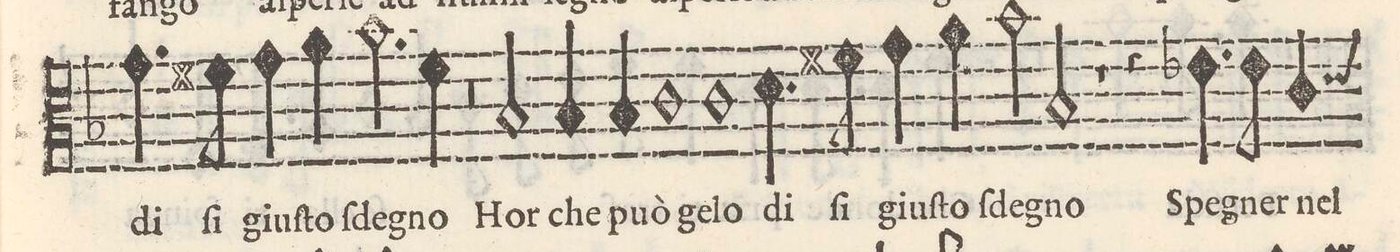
**kern	**text
*I"QVINTO	*
*clefC3	*
*k[b-]	*
*met(C)	*
*M2/1	*
4.g\	di
8f#X\	ſi
4g\	giuſ-
4a\	-to
2.b-\	ſde-
4f#\	-gno
=18-	=18-
0r	.
=19-	=19-
2B-/	Hor
4B-/	che
4B-/	può
1c	ge-
=20-	=20-
1c	-lo
4.d\	di
8f#X\	ſi
4g\	giuſ-
4a\	-to
=21-	=21-
2b-\	ſde-
2B-/	-gno
1r	.
=22-	=22-
4r	.
4.e-X\	Spe-
8e-\	-gner
4c/	nel
*-	*-
